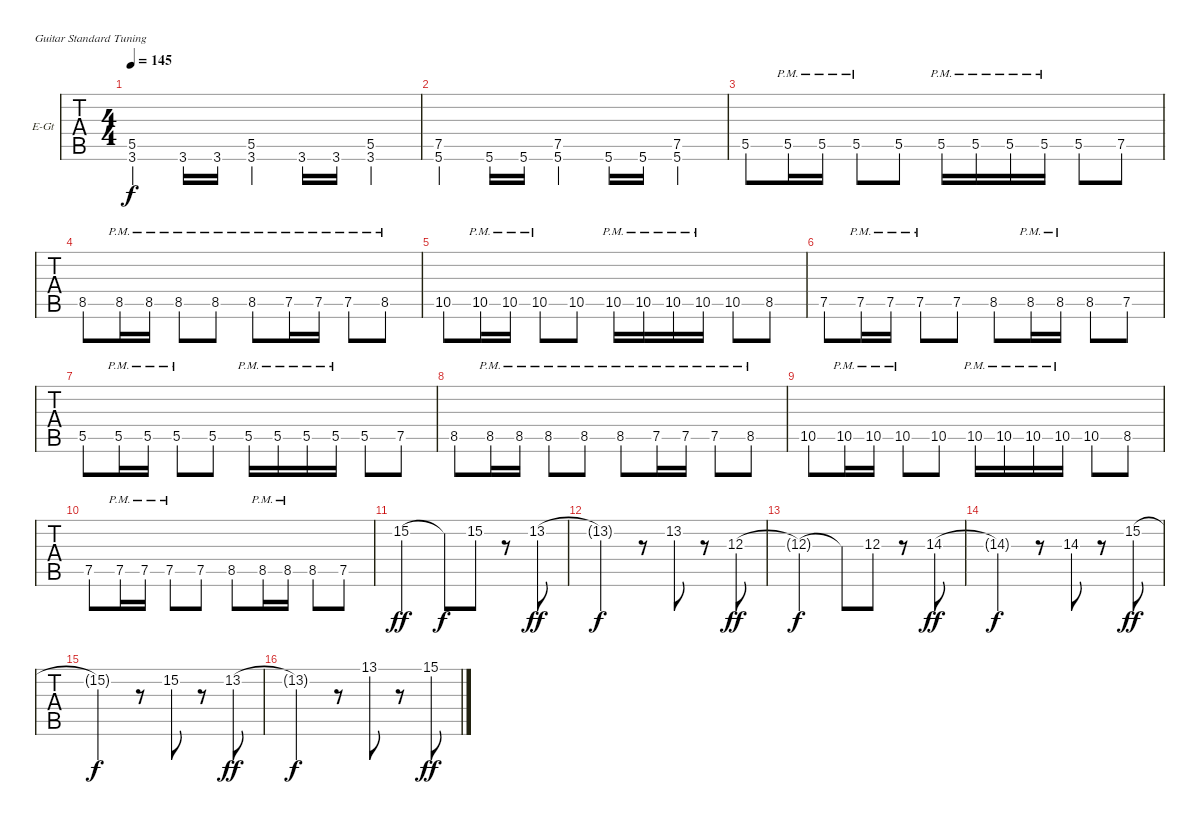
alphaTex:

\defaultSystemsLayout 4
\bracketExtendMode groupsimilarinstruments
\firstSystemTrackNameOrientation horizontal
\otherSystemsTrackNameOrientation horizontal
\track ("Electric Guitar" "E-Gt") {instrument distortionguitar}
\staff {tabs}
\tuning (E4 B3 G3 D3 A2 E2)
\ts (4 4)
\tempo 145
\clef g2
\scale
0.333333
\ks c
(5.5 3.6).4{dy f} 3.6.16 3.6.16 (5.5 3.6).4 3.6.16 3.6.16 (5.5 3.6).4 |
\scale
0.333333 (7.5 5.6).4 5.6.16 5.6.16 (7.5 5.6).4 5.6.16 5.6.16 (7.5 5.6).4 |
\scale
0.333333 5.5.8 5.5{pm}.16 5.5{pm}.16 5.5{pm}.8 5.5.8 5.5{pm}.16 5.5{pm}.16 5.5{pm}.16 5.5{pm}.16 5.5.8 7.5.8 |
\scale
0.333333 8.5.8 8.5{pm}.16 8.5{pm}.16 8.5{pm}.8 8.5{pm}.8 8.5{pm}.8 7.5{pm}.16 7.5{pm}.16 7.5{pm}.8 8.5{pm}.8 |
\scale
0.333333 10.5.8 10.5{pm}.16 10.5{pm}.16 10.5{pm}.8 10.5.8 10.5{pm}.16 10.5{pm}.16 10.5{pm}.16 10.5{pm}.16 10.5.8 8.5.8 |
\scale
0.333333 7.5.8 7.5{pm}.16 7.5{pm}.16 7.5{pm}.8 7.5.8 8.5.8 8.5{pm}.16 8.5{pm}.16 8.5.8 7.5.8 |
\scale
0.333333 5.5.8 5.5{pm}.16 5.5{pm}.16 5.5{pm}.8 5.5.8 5.5{pm}.16 5.5{pm}.16 5.5{pm}.16 5.5{pm}.16 5.5.8 7.5.8 |
\scale
0.333333 8.5.8 8.5{pm}.16 8.5{pm}.16 8.5{pm}.8 8.5{pm}.8 8.5{pm}.8 7.5{pm}.16 7.5{pm}.16 7.5{pm}.8 8.5{pm}.8 |
\scale
0.333333 10.5.8 10.5{pm}.16 10.5{pm}.16 10.5{pm}.8 10.5.8 10.5{pm}.16 10.5{pm}.16 10.5{pm}.16 10.5{pm}.16 10.5.8 8.5.8 |
\scale
0.333333 7.5.8 7.5{pm}.16 7.5{pm}.16 7.5{pm}.8 7.5.8 8.5.8 8.5{pm}.16 8.5{pm}.16 8.5.8 7.5.8 |
\scale
0.333333 15.2.2{dy ff} 15.2{t}.8{dy f} 15.2.8 r.8 13.2.8{dy ff} |
\scale
0.333333 13.2{t}.2{dy f} r.8 13.2.8 r.8 12.3.8{dy ff} |
\scale
0.333333 12.3{t}.2{dy f} 12.3{t}.8 12.3.8 r.8 14.3.8{dy ff} |
\scale
0.333333 14.3{t}.2{dy f} r.8 14.3.8 r.8 15.2.8{dy ff} |
\scale
0.333333 15.2{t}.2{dy f} r.8 15.2.8 r.8 13.2.8{dy ff} |
\scale
0.333333 13.2{t}.2{dy f} r.8 13.1.8 r.8 15.1.8{dy ff}
